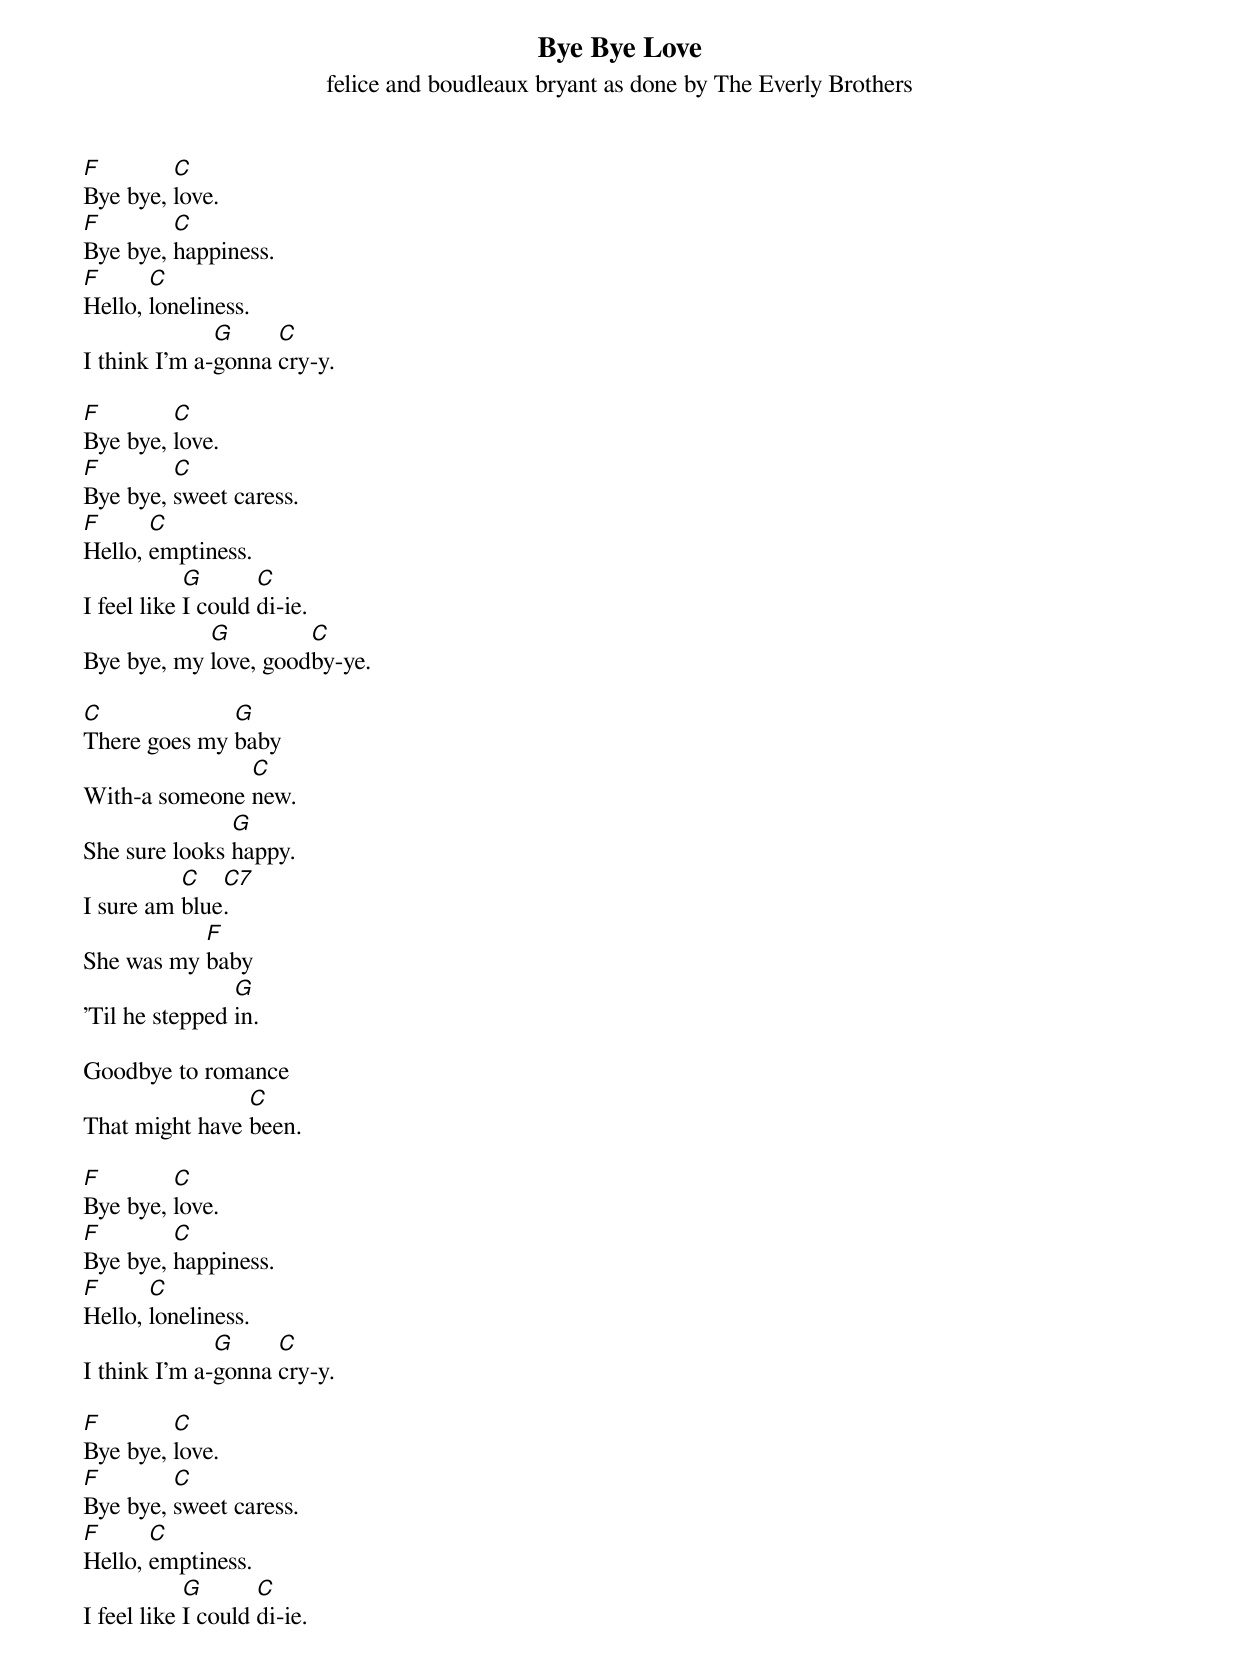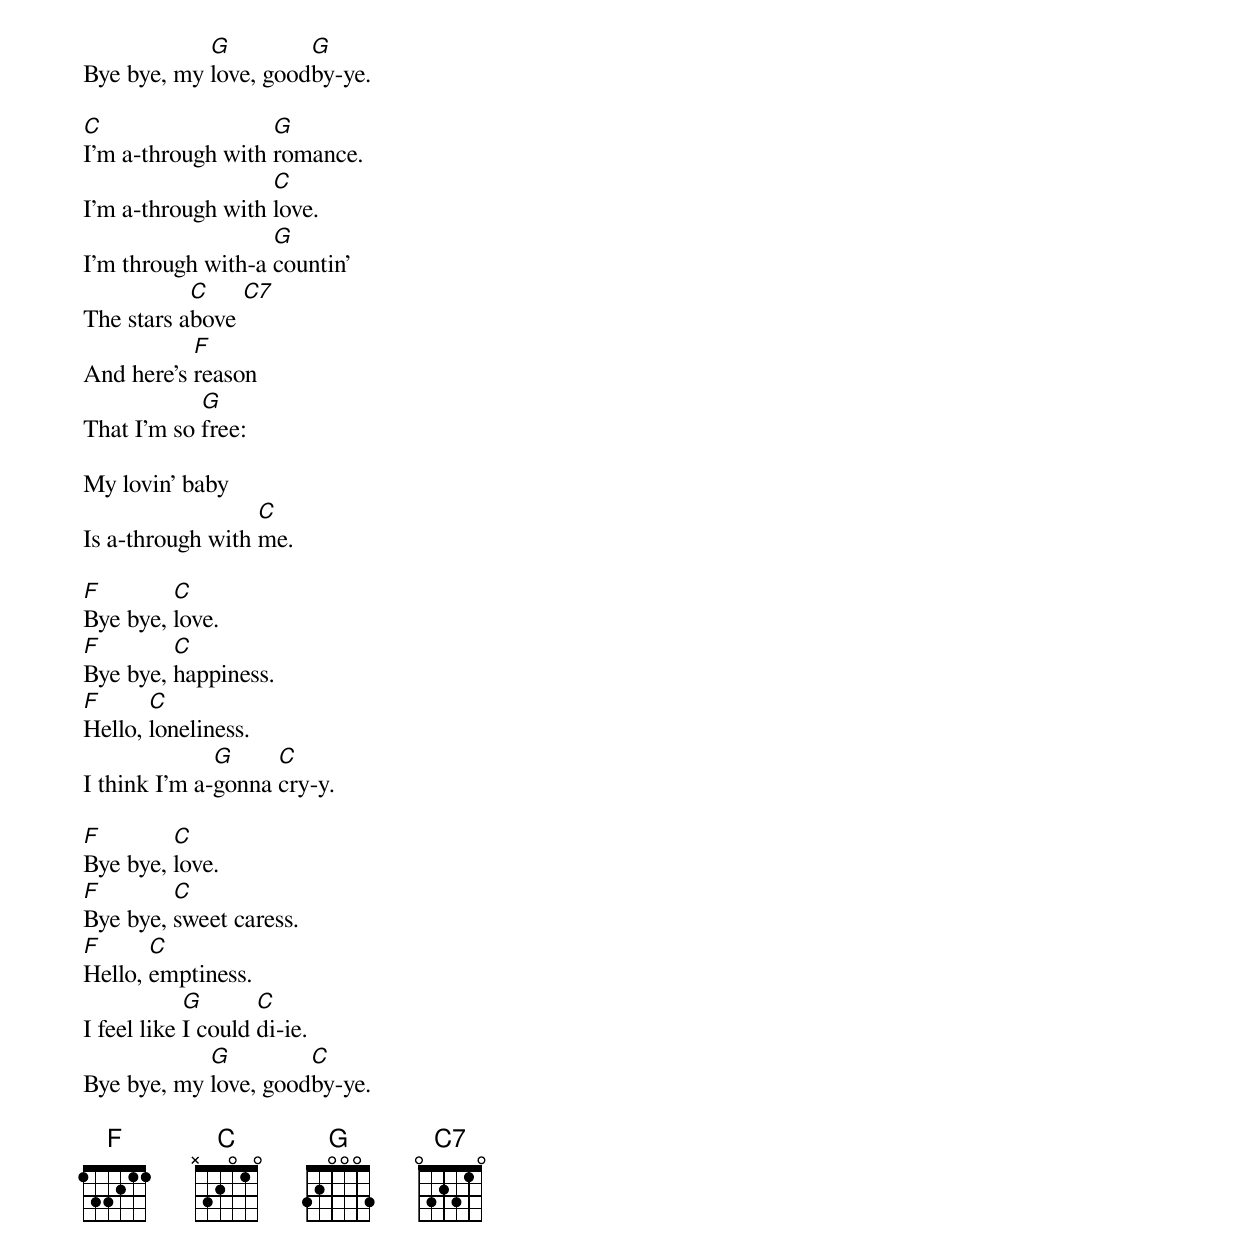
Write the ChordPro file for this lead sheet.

{title: Bye Bye Love}
{subtitle: felice and boudleaux bryant as done by The Everly Brothers}

[F]Bye bye, [C]love.
[F]Bye bye, [C]happiness.
[F]Hello, [C]loneliness.
I think I'm a-[G]gonna [C]cry-y.

[F]Bye bye, [C]love.
[F]Bye bye, [C]sweet caress.
[F]Hello, [C]emptiness.
I feel like [G]I could [C]di-ie.
Bye bye, my [G]love, good[C]by-ye.

[C]There goes my [G]baby
With-a someone [C]new.
She sure looks [G]happy.
I sure am [C]blue[C7].
She was my [F]baby
'Til he stepped [G]in.

Goodbye to romance
That might have [C]been.

[F]Bye bye, [C]love.
[F]Bye bye, [C]happiness.
[F]Hello, [C]loneliness.
I think I'm a-[G]gonna [C]cry-y.

[F]Bye bye, [C]love.
[F]Bye bye, [C]sweet caress.
[F]Hello, [C]emptiness.
I feel like [G]I could [C]di-ie.
Bye bye, my [G]love, good[G]by-ye.

[C]I'm a-through with [G]romance.
I'm a-through with [C]love.
I'm through with-a [G]countin'
The stars a[C]bove [C7]
And here's [F]reason
That I'm so [G]free:

My lovin' baby
Is a-through with [C]me.

[F]Bye bye, [C]love.
[F]Bye bye, [C]happiness.
[F]Hello, [C]loneliness.
I think I'm a-[G]gonna [C]cry-y.

[F]Bye bye, [C]love.
[F]Bye bye, [C]sweet caress.
[F]Hello, [C]emptiness.
I feel like [G]I could [C]di-ie.
Bye bye, my [G]love, good[C]by-ye.

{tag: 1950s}
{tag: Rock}
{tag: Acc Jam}
